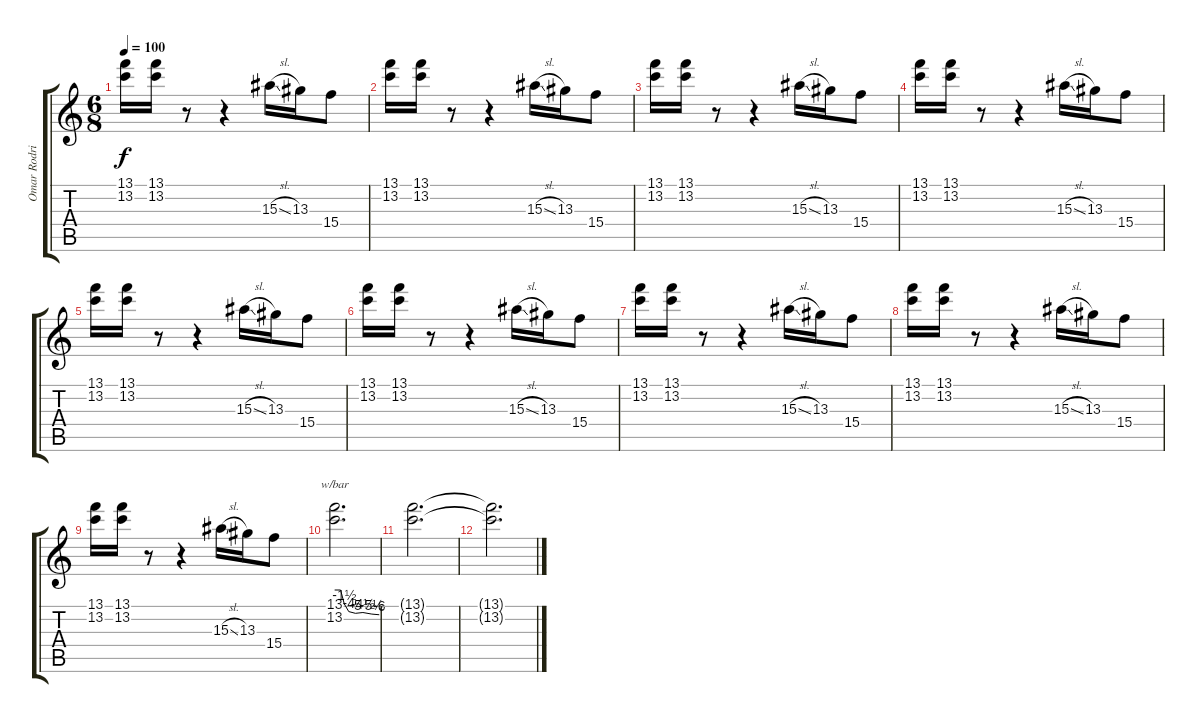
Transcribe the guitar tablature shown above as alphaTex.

\track ("Omar Rodriguez-Lopez" "Omar Rodri") {instrument distortionguitar}
\staff {score tabs}
\tuning (E4 B3 G3 D3 A2 E2) {hide}
\ts (6 8)
\tempo 100
\clef g2
\ks c
(13.1 13.2).16{dy f} (13.1 13.2).16 r.8 r.4 15.3{sl}.16 13.3.16 15.4.8 |
(13.1 13.2).16 (13.1 13.2).16 r.8 r.4 15.3{sl}.16 13.3.16 15.4.8 |
(13.1 13.2).16 (13.1 13.2).16 r.8 r.4 15.3{sl}.16 13.3.16 15.4.8 |
(13.1 13.2).16 (13.1 13.2).16 r.8 r.4 15.3{sl}.16 13.3.16 15.4.8 |
(13.1 13.2).16 (13.1 13.2).16 r.8 r.4 15.3{sl}.16 13.3.16 15.4.8 |
(13.1 13.2).16 (13.1 13.2).16 r.8 r.4 15.3{sl}.16 13.3.16 15.4.8 |
(13.1 13.2).16 (13.1 13.2).16 r.8 r.4 15.3{sl}.16 13.3.16 15.4.8 |
(13.1 13.2).16 (13.1 13.2).16 r.8 r.4 15.3{sl}.16 13.3.16 15.4.8 |
(13.1 13.2).16 (13.1 13.2).16 r.8 r.4 15.3{sl}.16 13.3.16 15.4.8 |
(13.1 13.2).2{d tbe (custom default 0 0 8 0 13 -6 19 -16 28 -20 38 -18 50 -22 60 -24)} |
(13.1{t} 13.2{t}).2{d} |
(13.1{t} 13.2{t}).2{d}
